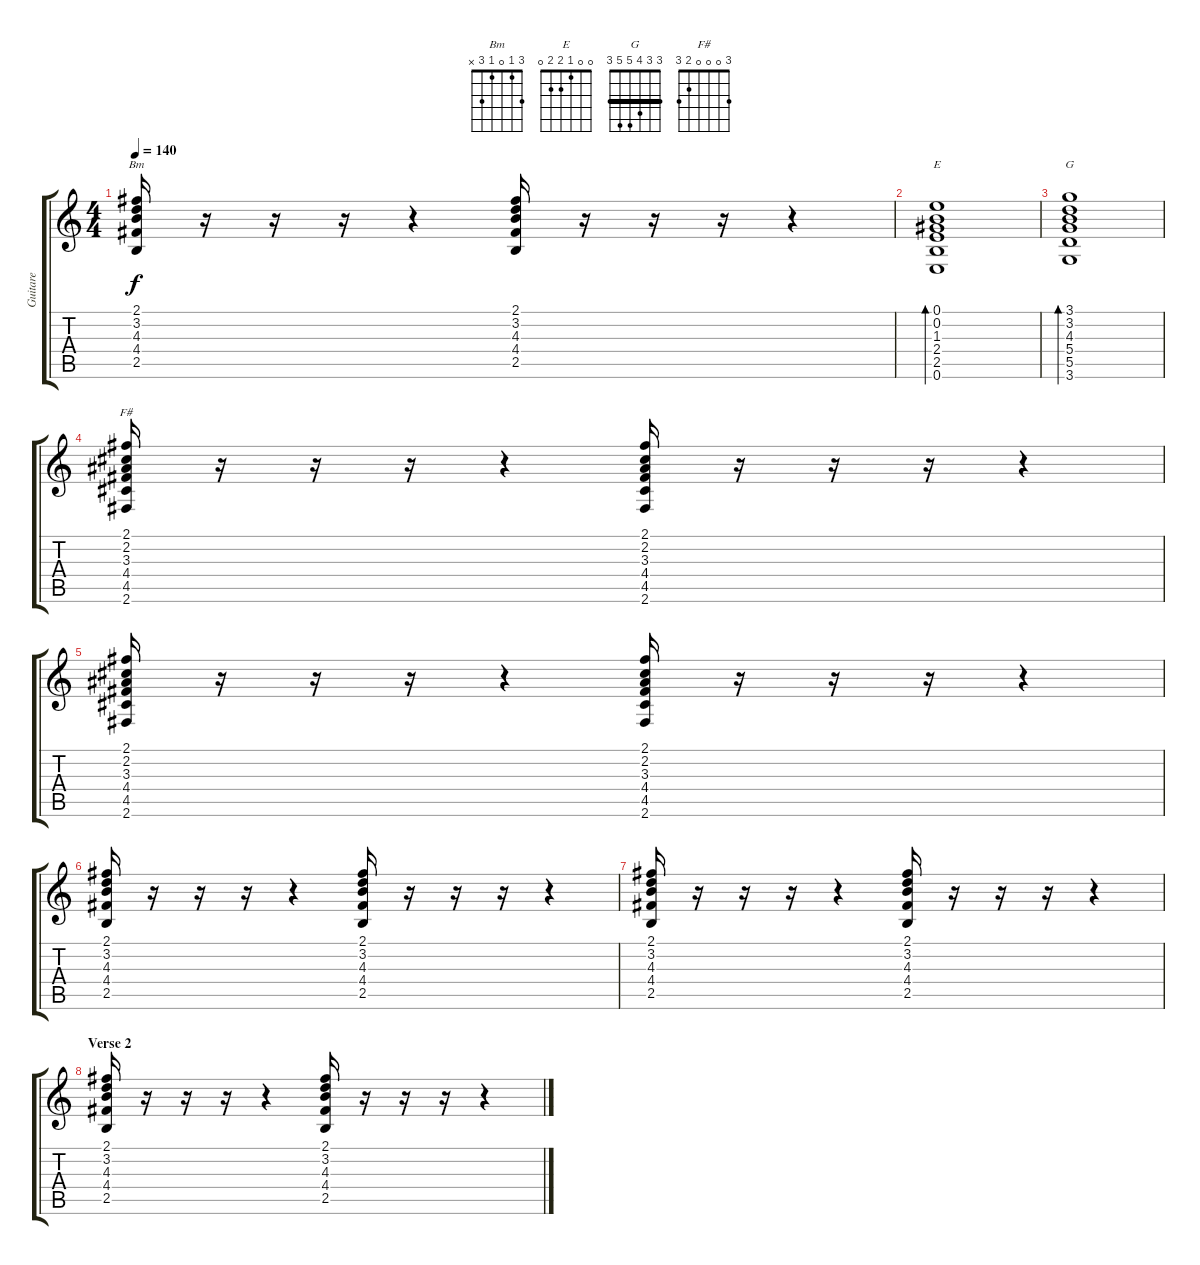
\track ("Guitare" "Guitare") {instrument acousticguitarnylon}
\staff {score tabs}
\tuning (E4 B3 G3 D3 A2 E2) {hide}
\chord ("Bm" 3 1 0 1 3 x)
\chord ("E" 0 0 1 2 2 0)
\chord ("G" 3 3 4 5 5 3) {barre 3}
\chord ("F#" 3 0 0 0 2 3)
\ts (4 4)
\tempo 140
\clef g2
\ks c
(2.1 3.2 4.3 4.4 2.5).16{ch "Bm" dy f} r.16 r.16 r.16 r.4 (2.1 3.2 4.3 4.4 2.5).16 r.16 r.16 r.16 r.4 |
(0.1 0.2 1.3 2.4 2.5 0.6).1{bd 480 ch "E"} |
(3.1 3.2 4.3 5.4 5.5 3.6).1{bd 480 ch "G"} |
(2.1 2.2 3.3 4.4 4.5 2.6).16{ch "F#"} r.16 r.16 r.16 r.4 (2.1 2.2 3.3 4.4 4.5 2.6).16 r.16 r.16 r.16 r.4 |
(2.1 2.2 3.3 4.4 4.5 2.6).16 r.16 r.16 r.16 r.4 (2.1 2.2 3.3 4.4 4.5 2.6).16 r.16 r.16 r.16 r.4 |
(2.1 3.2 4.3 4.4 2.5).16 r.16 r.16 r.16 r.4 (2.1 3.2 4.3 4.4 2.5).16 r.16 r.16 r.16 r.4 |
(2.1 3.2 4.3 4.4 2.5).16 r.16 r.16 r.16 r.4 (2.1 3.2 4.3 4.4 2.5).16 r.16 r.16 r.16 r.4 |
\section ("" "Verse 2")
(2.1 3.2 4.3 4.4 2.5).16 r.16 r.16 r.16 r.4 (2.1 3.2 4.3 4.4 2.5).16 r.16 r.16 r.16 r.4
